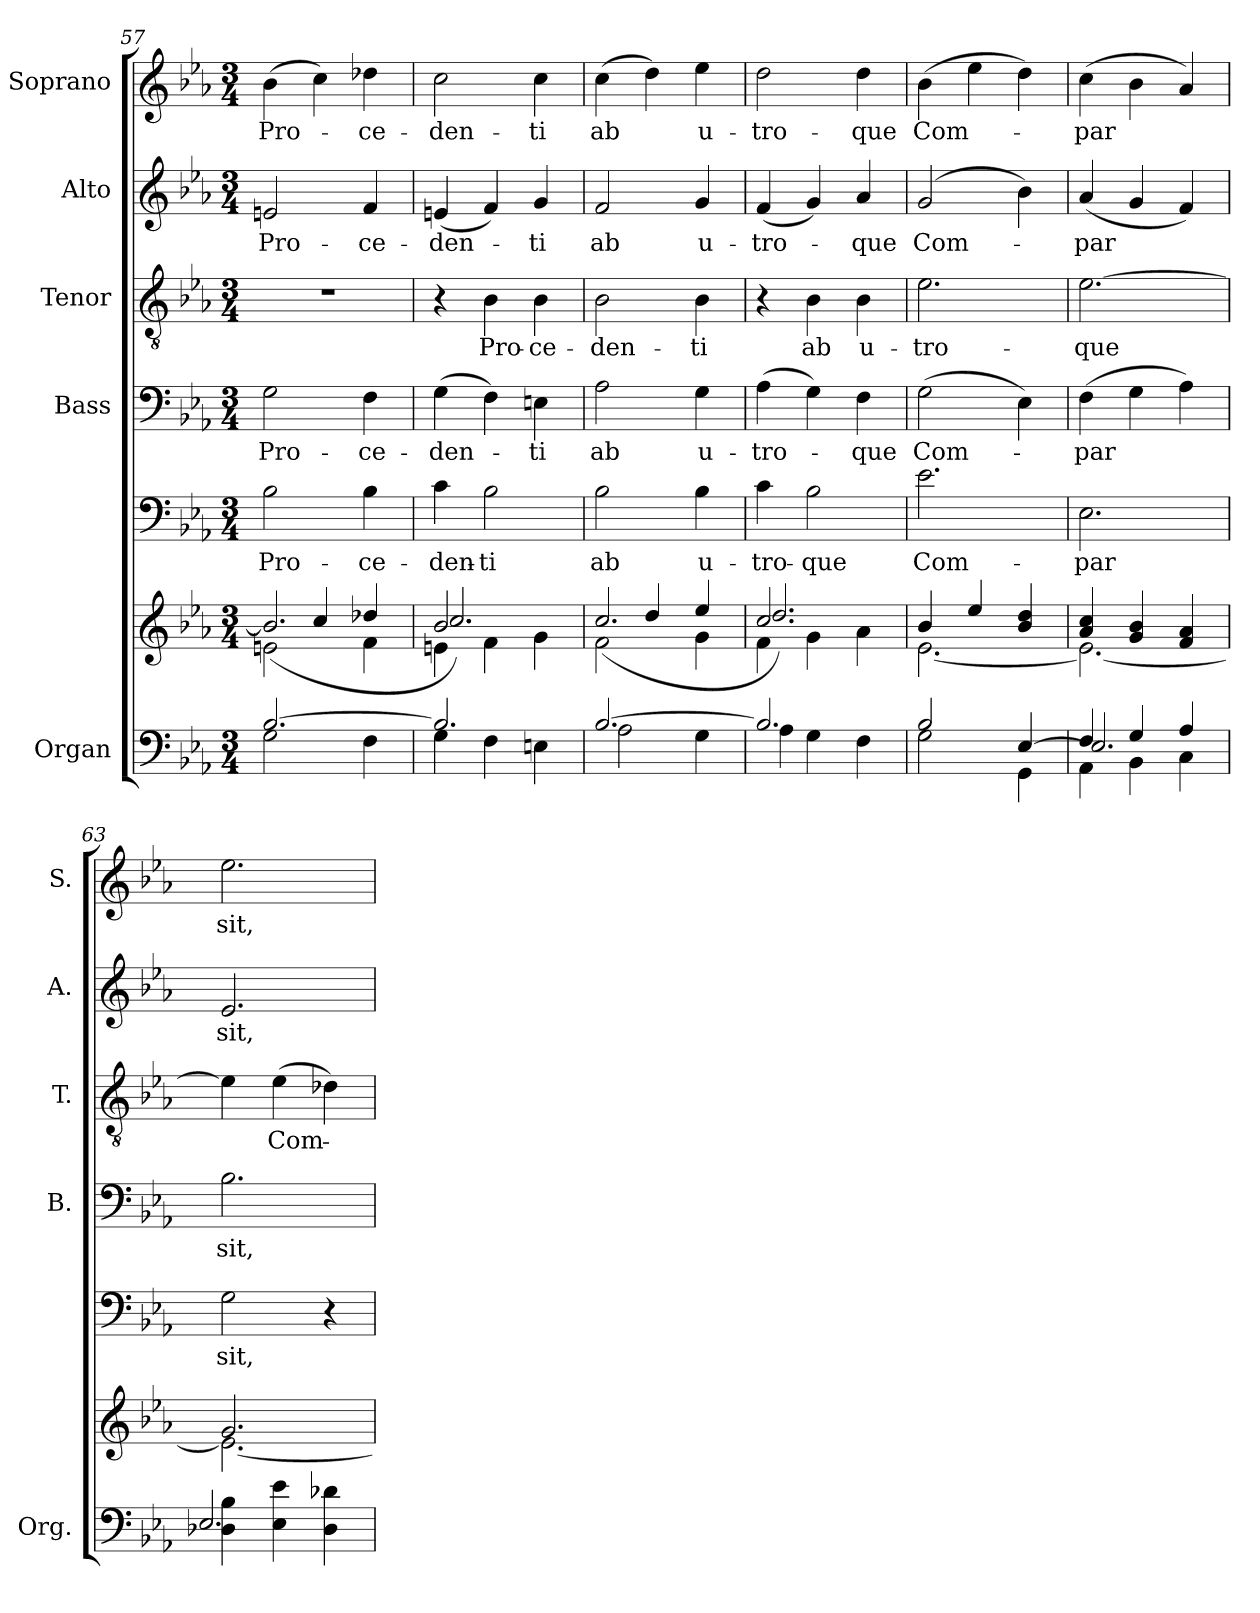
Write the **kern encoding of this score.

**kern	**kern	**kern	**text	**kern	**text	**kern	**text	**kern	**text	**kern	**text
*part6	*part6	*part5	*part5	*part4	*part4	*part3	*part3	*part2	*part2	*part1	*part1
*staff7	*staff6	*staff5	*staff5	*staff4	*staff4	*staff3	*staff3	*staff2	*staff2	*staff1	*staff1
*I"Organ	*	*	*	*I"Bass	*	*I"Tenor	*	*I"Alto	*	*I"Soprano	*
*I'Org.	*	*	*	*I'B.	*	*I'T.	*	*I'A.	*	*I'S.	*
*clefF4	*clefG2	*clefF4	*	*clefF4	*	*clefGv2	*	*clefG2	*	*clefG2	*
*	*	*	*	*	*	*ITrd7c12	*	*	*	*	*
*k[b-e-a-]	*k[b-e-a-]	*k[b-e-a-]	*	*k[b-e-a-]	*	*k[b-e-a-]	*	*k[b-e-a-]	*	*k[b-e-a-]	*
*E-:	*E-:	*E-:	*	*E-:	*	*E-:	*	*E-:	*	*E-:	*
*M3/4	*M3/4	*M3/4	*	*M3/4	*	*M3/4	*	*M3/4	*	*M3/4	*
=57	=57	=57	=57	=57	=57	=57	=57	=57	=57	=57	=57
*^	*^	*	*	*	*	*	*	*	*	*	*
*	*	*	*^	*	*	*	*	*	*	*	*	*	*
!	!	!	!	!	!	!LO:LY:b:color=#000000	!	!	!	!	!	!	!	!
!	!	!	!	!	!	!	!	!LO:LY:b:color=#000000	!LO:N:vis=1	!	!	!	!	!
!	!	!	!	!	!	!	!	!	!	!	!	!LO:LY:b:color=#000000	!	!
!	!	!	!	!	!	!	!	!	!	!	!	!	!	!LO:LY:b:color=#000000
[>2.B-i/	2Gi\	4ryy	(2.b-i/]	2eni\	2B-i\	Pro-	2Gi\	Pro-	2.r	.	2eni/	Pro-	(4b-i\	Pro-
.	.	4cci/	.	.	.	.	.	.	.	.	.	.	4cci\)	.
!	!	!	!	!	!	!LO:LY:b:color=#000000	!	!	!	!	!	!	!	!
!	!	!	!	!	!	!	!	!LO:LY:b:color=#000000	!	!	!	!	!	!
!	!	!	!	!	!	!	!	!	!	!	!	!LO:LY:b:color=#000000	!	!
!	!	!	!	!	!	!	!	!	!	!	!	!	!	!LO:LY:b:color=#000000
.	4Fi\	4dd-Xi/	.	4fi\	4B-i\	-ce-	4Fi\	-ce-	.	.	4fi/	-ce-	4dd-Xi\	-ce-
=58	=58	=58	=58	=58	=58	=58	=58	=58	=58	=58	=58	=58	=58	=58
!	!	!	!	!	!	!LO:LY:b:color=#000000	!	!	!	!	!	!	!	!
!	!	!	!	!	!	!	!	!LO:LY:b:color=#000000	!	!	!	!	!	!
!	!	!	!	!	!	!	!	!	!	!	!	!LO:LY:b:color=#000000	!	!
!	!	!	!	!	!	!	!	!	!	!	!	!	!	!LO:LY:b:color=#000000
2.B-i/]	4Gi\	2.b-i/	2.cci/)	4eni\	4ci\	-den-	(4Gi\	-den-	4r	.	(4eni/	-den-	2cci\	-den-
!	!	!	!	!	!	!LO:LY:b:color=#000000	!	!	!	!	!	!	!	!
!	!	!	!	!	!	!	!	!	!	!LO:LY:b:color=#000000	!	!	!	!
.	4Fi\	.	.	4fi\	2B-i\	-ti	4Fi\)	.	4BB-i\	Pro-	4fi/)	.	.	.
!	!	!	!	!	!	!	!	!LO:LY:b:color=#000000	!	!	!	!	!	!
!	!	!	!	!	!	!	!	!	!	!LO:LY:b:color=#000000	!	!	!	!
!	!	!	!	!	!	!	!	!	!	!	!	!LO:LY:b:color=#000000	!	!
!	!	!	!	!	!	!	!	!	!	!	!	!	!	!LO:LY:b:color=#000000
.	4Eni\	.	.	4gi\	.	.	4Eni\	-ti	4BB-i\	-ce-	4gi/	-ti	4cci\	-ti
!!LO:PB:g=z
=59	=59	=59	=59	=59	=59	=59	=59	=59	=59	=59	=59	=59	=59	=59
!	!	!	!	!	!	!LO:LY:b:color=#000000	!	!	!	!	!	!	!	!
!	!	!	!	!	!	!	!	!LO:LY:b:color=#000000	!	!	!	!	!	!
!	!	!	!	!	!	!	!	!	!	!LO:LY:b:color=#000000	!	!	!	!
!	!	!	!	!	!	!	!	!	!	!	!	!LO:LY:b:color=#000000	!	!
!	!	!	!	!	!	!	!	!	!	!	!	!	!	!LO:LY:b:color=#000000
[>2.B-i/	2A-i\	4ryy	(2.cci/	2fi\	2B-i\	ab	2A-i\	ab	2BB-i\	-den-	2fi/	ab	(4cci\	ab
.	.	4ddi/	.	.	.	.	.	.	.	.	.	.	4ddi\)	.
!	!	!	!	!	!	!LO:LY:b:color=#000000	!	!	!	!	!	!	!	!
!	!	!	!	!	!	!	!	!LO:LY:b:color=#000000	!	!	!	!	!	!
!	!	!	!	!	!	!	!	!	!	!LO:LY:b:color=#000000	!	!	!	!
!	!	!	!	!	!	!	!	!	!	!	!	!LO:LY:b:color=#000000	!	!
!	!	!	!	!	!	!	!	!	!	!	!	!	!	!LO:LY:b:color=#000000
.	4Gi\	4ee-i/	.	4gi\	4B-i\	u-	4Gi\	u-	4BB-i\	-ti	4gi/	u-	4ee-i\	u-
=60	=60	=60	=60	=60	=60	=60	=60	=60	=60	=60	=60	=60	=60	=60
!	!	!	!	!	!	!LO:LY:b:color=#000000	!	!	!	!	!	!	!	!
!	!	!	!	!	!	!	!	!LO:LY:b:color=#000000	!	!	!	!	!	!
!	!	!	!	!	!	!	!	!	!	!	!	!LO:LY:b:color=#000000	!	!
!	!	!	!	!	!	!	!	!	!	!	!	!	!	!LO:LY:b:color=#000000
2.B-i/]	4A-i\	2.cci/	2.ddi/)	4fi\	4ci\	-tro-	(4A-i\	-tro-	4r	.	(4fi/	-tro-	2ddi\	-tro-
!	!	!	!	!	!	!LO:LY:b:color=#000000	!	!	!	!	!	!	!	!
!	!	!	!	!	!	!	!	!	!	!LO:LY:b:color=#000000	!	!	!	!
.	4Gi\	.	.	4gi\	2B-i\	-que	4Gi\)	.	4BB-i\	ab	4gi/)	.	.	.
!	!	!	!	!	!	!	!	!LO:LY:b:color=#000000	!	!	!	!	!	!
!	!	!	!	!	!	!	!	!	!	!LO:LY:b:color=#000000	!	!	!	!
!	!	!	!	!	!	!	!	!	!	!	!	!LO:LY:b:color=#000000	!	!
!	!	!	!	!	!	!	!	!	!	!	!	!	!	!LO:LY:b:color=#000000
.	4Fi\	.	.	4a-i\	.	.	4Fi\	-que	4BB-i\	u-	4a-i/	-que	4ddi\	-que
*	*	*	*v	*v	*	*	*	*	*	*	*	*	*	*
=61	=61	=61	=61	=61	=61	=61	=61	=61	=61	=61	=61	=61	=61
*	*	*	*^	*	*	*	*	*	*	*	*	*	*
!	!	!	!	!	!	!LO:LY:b:color=#000000	!	!	!	!	!	!	!	!
*	*	*	*v	*v	*	*	*	*	*	*	*	*	*	*
*	*	*	*^	*	*	*	*	*	*	*	*	*	*
!	!	!	!	!	!	!	!	!LO:LY:b:color=#000000	!	!	!	!	!	!
*	*	*	*v	*v	*	*	*	*	*	*	*	*	*	*
*	*	*	*^	*	*	*	*	*	*	*	*	*	*
!	!	!	!	!	!	!	!	!	!	!LO:LY:b:color=#000000	!	!	!	!
*	*	*	*v	*v	*	*	*	*	*	*	*	*	*	*
*	*	*	*^	*	*	*	*	*	*	*	*	*	*
!	!	!	!	!	!	!	!	!	!	!	!	!LO:LY:b:color=#000000	!	!
*	*	*	*v	*v	*	*	*	*	*	*	*	*	*	*
*	*	*	*^	*	*	*	*	*	*	*	*	*	*
!	!	!	!	!	!	!	!	!	!	!	!	!	!	!LO:LY:b:color=#000000
*	*	*	*v	*v	*	*	*	*	*	*	*	*	*	*
2B-i/	2Gi\	4b-i/	[<2.e-i\	2.e-i\	Com-	(2Gi\	Com-	2.E-i\	-tro-	(2gi/	Com-	(4b-i\	Com-
.	.	4ee-i/	.	.	.	.	.	.	.	.	.	4ee-i\	.
[<4E-i/	4GGi\	4b-i/ 4ddi	.	.	.	4E-i\)	.	.	.	4b-i\)	.	4ddi\)	.
=62	=62	=62	=62	=62	=62	=62	=62	=62	=62	=62	=62	=62	=62
*	*^	*	*	*	*	*	*	*	*	*	*	*	*
!	!	!	!	!	!	!LO:LY:b:color=#000000	!	!	!	!	!	!	!	!
!	!	!	!	!	!	!	!	!LO:LY:b:color=#000000	!	!	!	!	!	!
!	!	!	!	!	!	!	!	!	!	!LO:LY:b:color=#000000	!	!	!	!
!	!	!	!	!	!	!	!	!	!	!	!	!LO:LY:b:color=#000000	!	!
!	!	!	!	!	!	!	!	!	!	!	!	!	!	!LO:LY:b:color=#000000
4Fi/	2.E-i/]	4AA-i\	4a-i/ 4cci	2.e-i\_<	2.E-i\	-par	(4Fi\	-par	[>2.E-i\	-que	(4a-i/	-par	(4cci\	-par
4Gi/	.	4BB-i\	4gi/ 4b-i	.	.	.	4Gi\	.	.	.	4gi/	.	4b-i\	.
4A-i/	.	4Ci\	4fi/ 4a-i	.	.	.	4A-i\)	.	.	.	4fi/)	.	4a-i/)	.
*	*v	*v	*	*	*	*	*	*	*	*	*	*	*	*
=63	=63	=63	=63	=63	=63	=63	=63	=63	=63	=63	=63	=63	=63
*	*^	*	*	*	*	*	*	*	*	*	*	*	*
!	!	!	!	!	!	!LO:LY:b:color=#000000	!	!	!	!	!	!	!	!
*	*v	*v	*	*	*	*	*	*	*	*	*	*	*	*
*	*^	*	*	*	*	*	*	*	*	*	*	*	*
!	!	!	!	!	!	!	!	!LO:LY:b:color=#000000	!	!	!	!	!	!
*	*v	*v	*	*	*	*	*	*	*	*	*	*	*	*
*	*^	*	*	*	*	*	*	*	*	*	*	*	*
!	!	!	!	!	!	!	!	!	!	!	!	!LO:LY:b:color=#000000	!	!
*	*v	*v	*	*	*	*	*	*	*	*	*	*	*	*
*	*^	*	*	*	*	*	*	*	*	*	*	*	*
!	!	!	!	!	!	!	!	!	!	!	!	!	!	!LO:LY:b:color=#000000
*	*v	*v	*	*	*	*	*	*	*	*	*	*	*	*
4D-Xi\ 4B-i	2.E-i/	2.gi/	2.e-i\_<	2Gi\	sit,	2.B-i\	sit,	4E-i\]	.	2.e-i/	sit,	2.ee-i\	sit,
!	!	!	!	!	!	!	!	!	!LO:LY:b:color=#000000	!	!	!	!
4E-i\ 4e-i	.	.	.	.	.	.	.	(4E-i\	Com-	.	.	.	.
4D-i\ 4d-Xi	.	.	.	4r	.	.	.	4D-Xi\)	.	.	.	.	.
*v	*v	*	*	*	*	*	*	*	*	*	*	*	*
*	*v	*v	*	*	*	*	*	*	*	*	*	*
=	=	=	=	=	=	=	=	=	=	=	=
*-	*-	*-	*-	*-	*-	*-	*-	*-	*-	*-	*-
